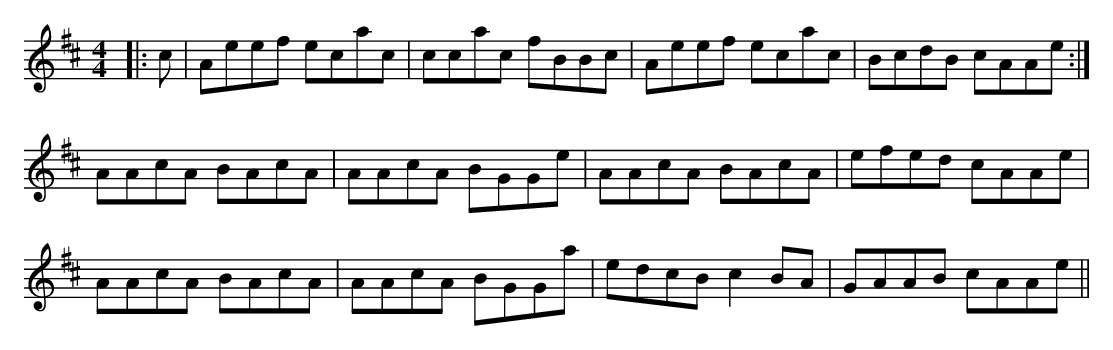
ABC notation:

X:1
M:4/4
K:Amix
|:c|Aeef ecac|ccac fBBc|Aeef ecac|BcdB cAAe:|
AAcA BAcA|AAcA BGGe|AAcA BAcA|efed cAAe|
AAcA BAcA|AAcA BGGa|edcB c2 BA|GAAB cAAe||
